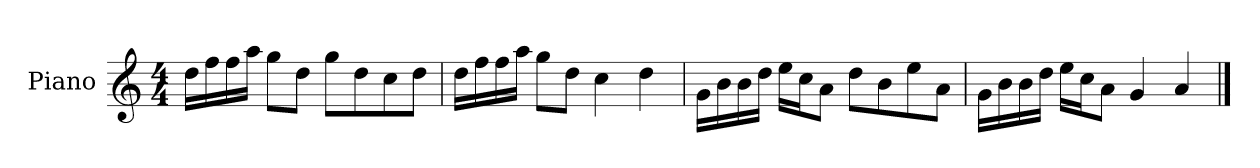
**kern
*part1
*staff1
*I"Piano
*I'P-no
*clefG2
*k[]
*M4/4
*MM90
=1
16dd\LL
16ff\
16ff\
16aa\JJ
8gg\L
8dd\J
8gg\L
8dd\
8cc\
8dd\J
=2
16dd\LL
16ff\
16ff\
16aa\JJ
8gg\L
8dd\J
4cc\
4dd\
=3
16g\LL
16b\
16b\
16dd\JJ
16ee\LL
16cc\J
8a\J
8dd\L
8b\
8ee\
8a\J
=4
16g\LL
16b\
16b\
16dd\JJ
16ee\LL
16cc\J
8a\J
4g/
4a/
==
*-
